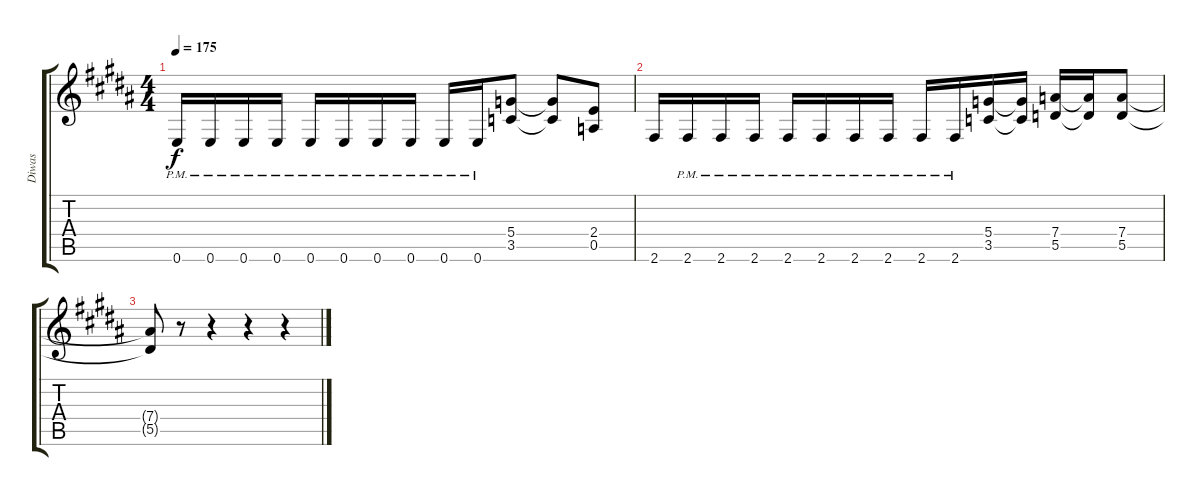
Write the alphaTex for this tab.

\track ("Diwas" "Diwas") {instrument overdrivenguitar}
\staff {score tabs}
\tuning (E4 B3 G3 D3 A2 E2) {hide}
\ts (4 4)
\tempo 175
\clef g2
\ks b
0.6{pm}.16{dy f} 0.6{pm}.16 0.6{pm}.16 0.6{pm}.16 0.6{pm}.16 0.6{pm}.16 0.6{pm}.16 0.6{pm}.16 0.6{pm}.16 0.6{pm}.16 (5.4 3.5).8 (5.4{t} 3.5{t}).8 (2.4 0.5).8 |
2.6.16 2.6{pm}.16 2.6{pm}.16 2.6{pm}.16 2.6{pm}.16 2.6{pm}.16 2.6{pm}.16 2.6{pm}.16 2.6{pm}.16 2.6{pm}.16 (5.4 3.5).16 (5.4{t} 3.5{t}).16 (7.4 5.5).16 (7.4{t} 5.5{t}).16 (7.4 5.5).8 |
(7.4{t} 5.5{t}).8 r.8 r.4 r.4 r.4
